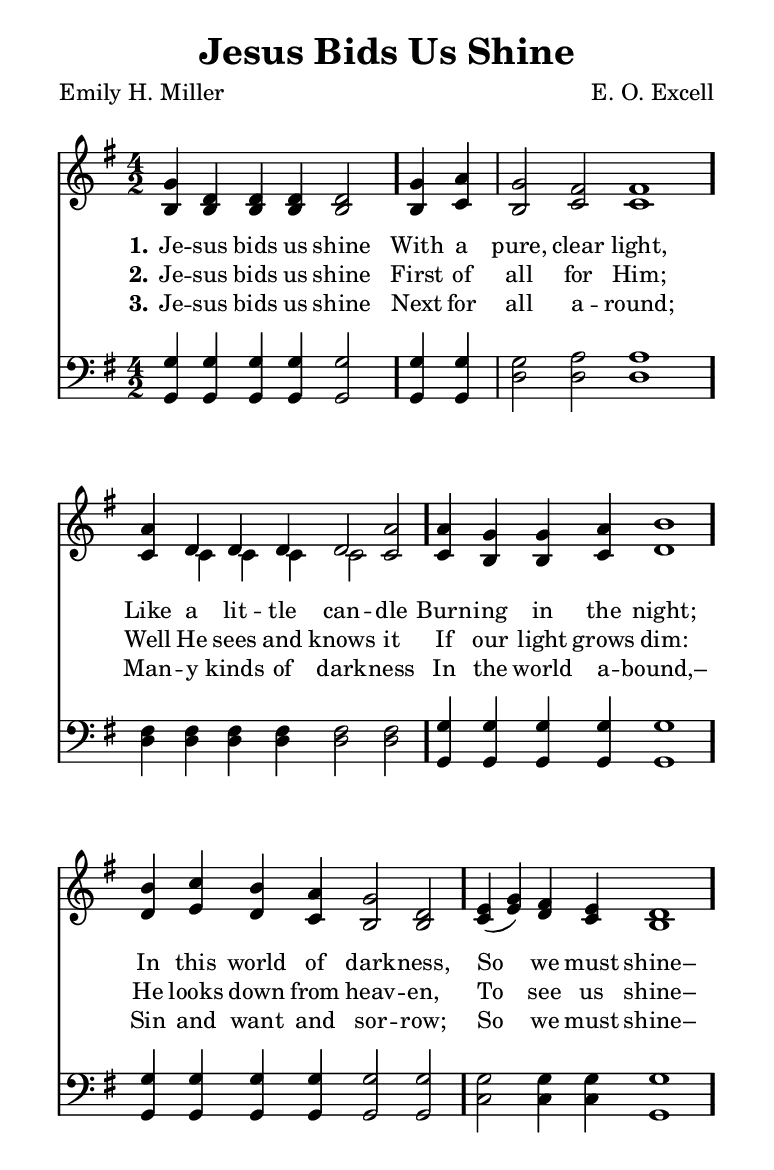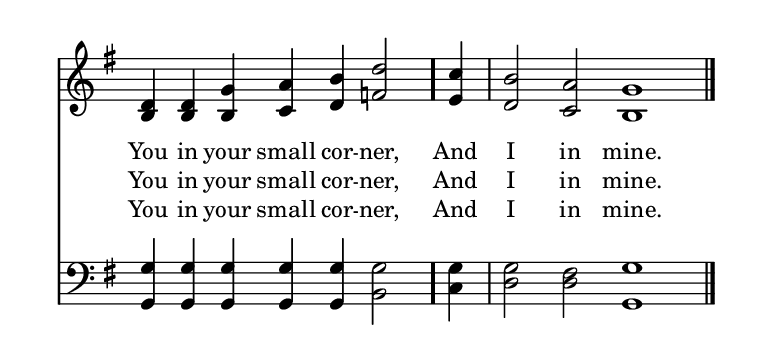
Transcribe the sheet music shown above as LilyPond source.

\include "common/global.ily"
\paper {
  \include "common/paper.ily"
  ragged-last-bottom = ##t
}

\header{
  hymnnumber = "341"
  title = "Jesus Bids Us Shine"
  tunename = ""
  meter = ""
  poet = "Emily H. Miller"
  composer = "E. O. Excell"
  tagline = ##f
}

global = {
  \include "common/overrides.ily"
  \override Staff.TimeSignature.style = #'numbered
  \time 4/2 % original has impossible 3/2
  \override Score.MetronomeMark.transparent = ##t % hide all fermata changes too
  \tempo 4=140
  \key g \major
  \autoBeamOff
}

notesSoprano = {
\global
\relative c'' {

  g4 d d d d2
  g4 a | g2 fis fis1 |
  a4 d, d d d2 a'2 |
  a4 g g a b1 |
  b4 c b a g2 d | \eogbreak
  e4( g) fis e d1 |
  d4 d g a b d2
  c4 | b2 a g1 |

  \bar "|."

}
}

notesAlto = {
\global
\relative e' {

  b4 b b b b2
  b4 c | b2 c c1 |
  c4 c c c c2 c |
  c4 b b c d1 |
  d4 e d c b2 b |
  c4( e) d c b1 |
  b4 b b c d f2
  e4 | d2 c b1 |

}
}

notesTenor = {
\global
\relative a {

  g4 g g g g2
  g4 g | g2 a a1 |
  fis4 fis fis fis fis2 fis |
  g4 g g g g1 |
  g4 g g g g2 g |
  g2 g4 g g1 |
  g4 g g g g g2
  g4 | g2 fis g1 |

}
}

notesBass = {
\global
\relative f, {

  g4 g g g g2
  g4 g | d'2 d d1 |
  d4 d d d d2 d |
  g,4 g g g g1 |
  g4 g g g g2 g |
  c2 c4 c g1 |
  g4 g g g g b2
  c4 | d2 d g,1 |

}
}

wordsA = \lyricmode {
\set stanza = "1."

Je -- sus bids us shine \bar "."
With a pure, clear light, \bar "."
Like a lit -- tle can -- dle \bar "."
Burn -- ing in the night; \bar "."
In this world of dark -- ness, \bar "."
So we must shine– \bar "."
You in your small cor -- ner, \bar "."
And I in mine. \bar "."

}

wordsB = \lyricmode {
\set stanza = "2."

Je -- sus bids us shine
First of all for Him;
Well He sees and knows it
If our light grows dim:
He looks down from heav -- en,
To see us shine–
You in your small cor -- ner,
And I in mine.

}

wordsC = \lyricmode {
\set stanza = "3."

Je -- sus bids us shine
Next for all a -- round;
Man -- y kinds of dark -- ness
In the world a -- bound,–
Sin and want and sor -- row;
So we must shine–
You in your small cor -- ner,
And I in mine.

}

\score {
  \context ChoirStaff <<
    \context Staff = upper <<
      \set Staff.autoBeaming = ##f
      \set ChoirStaff.systemStartDelimiter = #'SystemStartBar
      \set ChoirStaff.printPartCombineTexts = ##f
      \partcombine #'(2 . 9) \notesSoprano \notesAlto
      \context NullVoice = sopranos { \voiceOne << \notesSoprano >> }
      \context NullVoice = altos { \voiceTwo << \notesAlto >> }
      \context Lyrics = one   \lyricsto sopranos \wordsA
      \context Lyrics = two   \lyricsto sopranos \wordsB
      \context Lyrics = three \lyricsto sopranos \wordsC
    >>
    \context Staff = men <<
      \set Staff.autoBeaming = ##f
      \clef bass
      \set ChoirStaff.printPartCombineTexts = ##f
      \partcombine #'(2 . 9) \notesTenor \notesBass
      \context NullVoice = tenors { \voiceOne << \notesTenor >> }
      \context NullVoice = basses { \voiceTwo << \notesBass >> }
    >>
  >>
  \layout {
    \include "common/layout.ily"
  }
  \midi{
    \include "common/midi.ily"
  }
}

\version "2.19.49"  % necessary for upgrading to future LilyPond versions.

% vi:set et ts=2 sw=2 ai nocindent syntax=lilypond:
